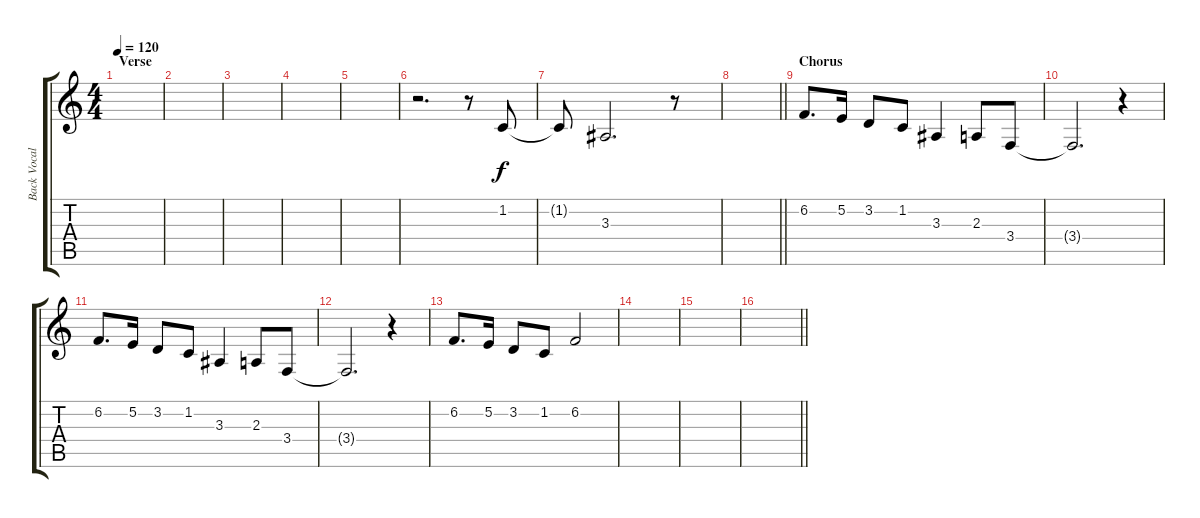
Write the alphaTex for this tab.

\track ("Back Vocals" "Back Vocal") {instrument altosax}
\staff {score tabs}
\tuning (E4 B3 G3 D3 A2 E2) {hide}
\ts (4 4)
\section ("" "Verse")
\tempo 120
\clef g2
\ks c
|
|
|
|
|
r.2{d} r.8 1.2.8 |
1.2{t}.8 3.3.2{d} r.8 |
\barLineRight lightlight
|
\section ("" "Chorus")
6.2.8{d} 5.2.16 3.2.8 1.2.8 3.3.4 2.3.8 3.4.8 |
3.4{t}.2{d} r.4 |
6.2.8{d} 5.2.16 3.2.8 1.2.8 3.3.4 2.3.8 3.4.8 |
3.4{t}.2{d} r.4 |
6.2.8{d} 5.2.16 3.2.8 1.2.8 6.2.2 |
|
|
\barLineRight lightlight
